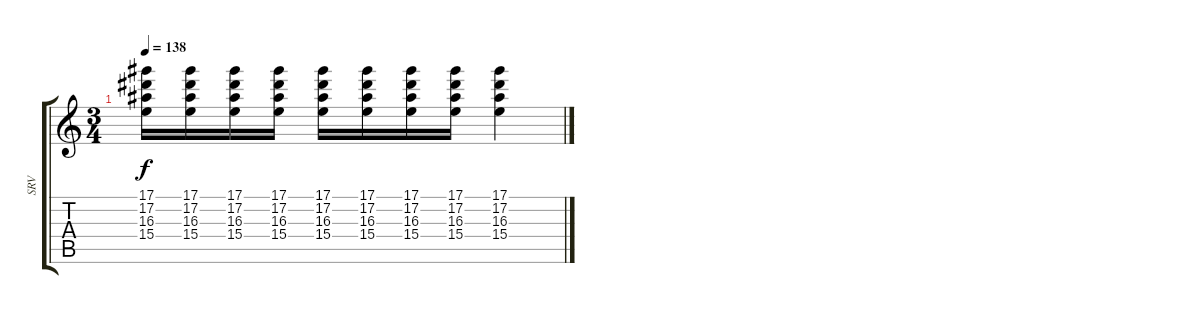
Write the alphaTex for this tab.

\track ("SRV" "SRV") {instrument electricguitarjazz}
\staff {score tabs}
\tuning (Eb4 Bb3 Gb3 Db3 Ab2 Eb2) {hide}
\ts (3 4)
\tempo 138
\clef g2
\ks c
(17.1 17.2 16.3 15.4).16{dy f} (17.1 17.2 16.3 15.4).16 (17.1 17.2 16.3 15.4).16 (17.1 17.2 16.3 15.4).16 (17.1 17.2 16.3 15.4).16 (17.1 17.2 16.3 15.4).16 (17.1 17.2 16.3 15.4).16 (17.1 17.2 16.3 15.4).16 (17.1 17.2 16.3 15.4).4
